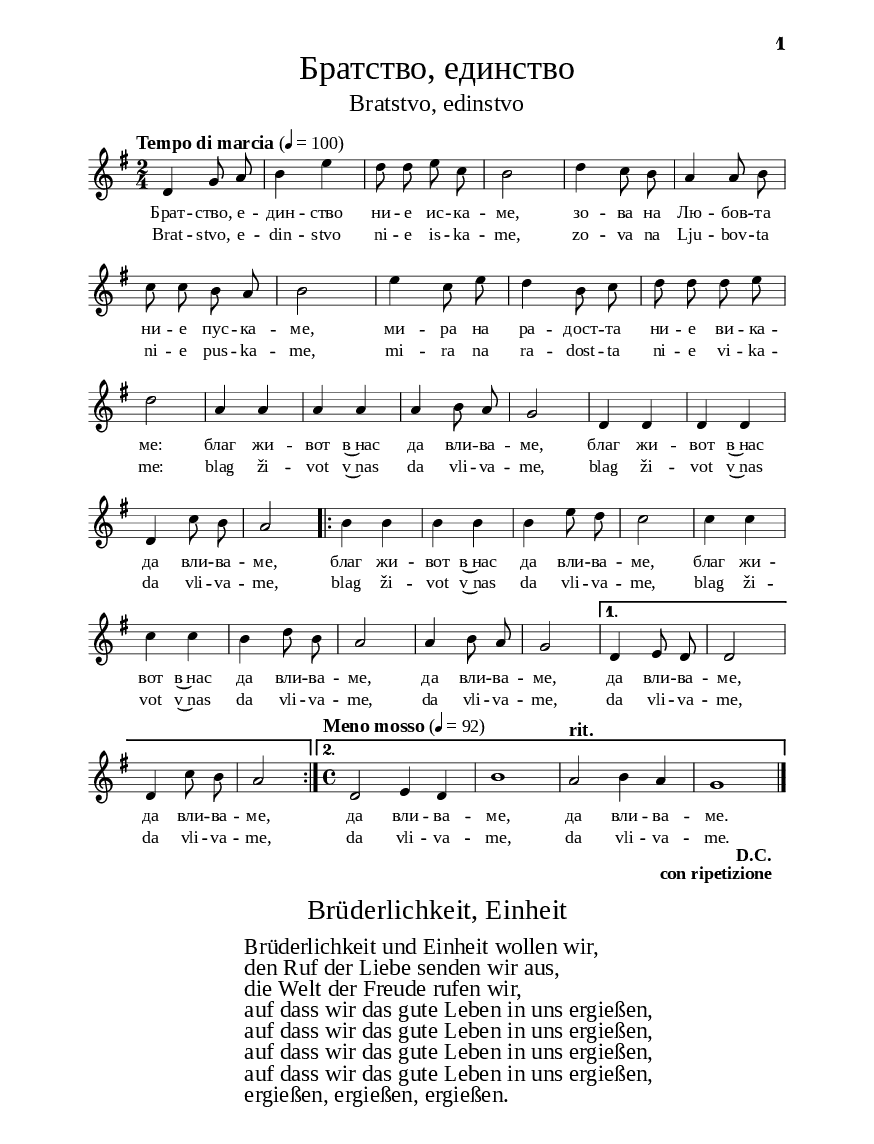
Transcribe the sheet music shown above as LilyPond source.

\version "2.24.3"

% include paper part and global functions
\include "include/globals.ily"

\bookpart {
  \label #'ref020
  \tocItem \markup "Братство, единство – Bratstvo, edinstvo"
  \include "include/bookpart-paper.ily"
  \score {
    \include "include/score-layout.ily"

    \new Voice \absolute {
      \clef treble
      \key g \major
      \time 2/4
      \tempoFunc "Tempo di marcia" 4 "100"
      \autoBeamOff

      d'4 g'8 a'8 | b'4 e''4 | d''8 d''8 e''8 c''8 | b'2| d''4 c''8 b'8 |
      a'4 a'8 b'8 | \break c''8 c''8 b'8  a'8| b'2 | e''4 c''8 e''8 | d''4 b'8 c''8 |
      d''8 d''8 d''8 e''8 | \break d''2 | a'4 a'4 | a'4 a'4 | a'4 b'8 a'8 | g'2 |
      d'4 d'4 | d'4 d'4 | \break d'4 c''8 b'8 | a'2 \repeat volta 2 {
        b'4 b'4 | b'4 b'4 |
        b'4 e''8 d''8 | c''2 | c''4 c''4| \break c''4 c''4| b'4 d''8 b'8 |a'2 |
        a'4 b'8 a'8 | g'2|
      }
      \alternative {
        { d'4 e'8 d'8 | d'2 | \break d'4 c''8 b'8| a'2 }
        {
          \time 4/4
          \tempoFunc "Meno mosso" 4 "92"
          d'2 e'4 d'4 | b'1 | \tempo "rit." a'2 b'4 a'4 | g'1| \bar "|." \break
        }
      }
    }

    \addlyrics {
      Брат -- ство, е -- дин -- ство ни -- е ис -- ка -- ме,
      зо -- ва на Лю -- бов -- та ни -- е пус -- ка -- ме, ми -- ра на ра -- дост -- та
      ни -- е ви -- ка -- ме: благ жи -- вот в~нас да вли -- ва -- ме,
      благ жи -- вот в~нас да вли -- ва -- ме, благ жи -- вот в~нас
      да вли -- ва -- ме, благ жи -- вот в~нас да вли -- ва -- ме,
      да вли -- ва -- ме, да вли -- ва -- ме, да вли -- ва -- ме,
      да вли -- ва -- ме, да вли -- ва -- ме.
    }

    \addlyrics {
      Brat -- stvo, e -- din -- stvo ni -- e is -- ka -- me,
      zo -- va na Lju -- bov -- ta ni -- e pus -- ka -- me, mi -- ra na ra -- dost -- ta
      ni -- e vi -- ka -- me: blag ži -- vot v~nas da vli -- va -- me,
      blag ži -- vot v~nas da vli -- va -- me, blag ži -- vot v~nas
      da vli -- va -- me, blag ži -- vot v~nas da vli -- va -- me,
      da vli -- va -- me, da vli -- va -- me, da vli -- va -- me,
      da vli -- va -- me, da vli -- va -- me.
    }
    \header {
      title = \titleFunc " Братство, единство " "Bratstvo, edinstvo"
    }

    \midi{}

  } % score
  \markup \dc-two "D.C." "con ripetizione"


  \markup \empty-one
  % include foreign translation(s) of the song
  \version "2.24.4"

\markup \fill-line { \fontsize #deTitleFontSize "Brüderlichkeit, Einheit" }
\markup \null
\markup \null
 \markup \abs-fontsize #11 {
  \fill-line {
   \override #`(baseline-skip . ,deCoupletBaselineSkip)
  \column {
    \line {  "   " Brüderlichkeit und Einheit wollen wir, }
    \line {   "   "den Ruf der Liebe senden wir aus, }
    \line {   "   " die Welt der Freude rufen wir, }
    \line { "   " auf dass wir das gute Leben in uns ergießen,}
    \line {   "   " auf dass wir das gute Leben in uns ergießen, }
    \line {   "   " auf dass wir das gute Leben in uns ergießen, }
    \line {   "   " auf dass wir das gute Leben in uns ergießen,  }
    \line {   "   " ergießen, ergießen, ergießen. }
  }
  }
}


} % bookpart
